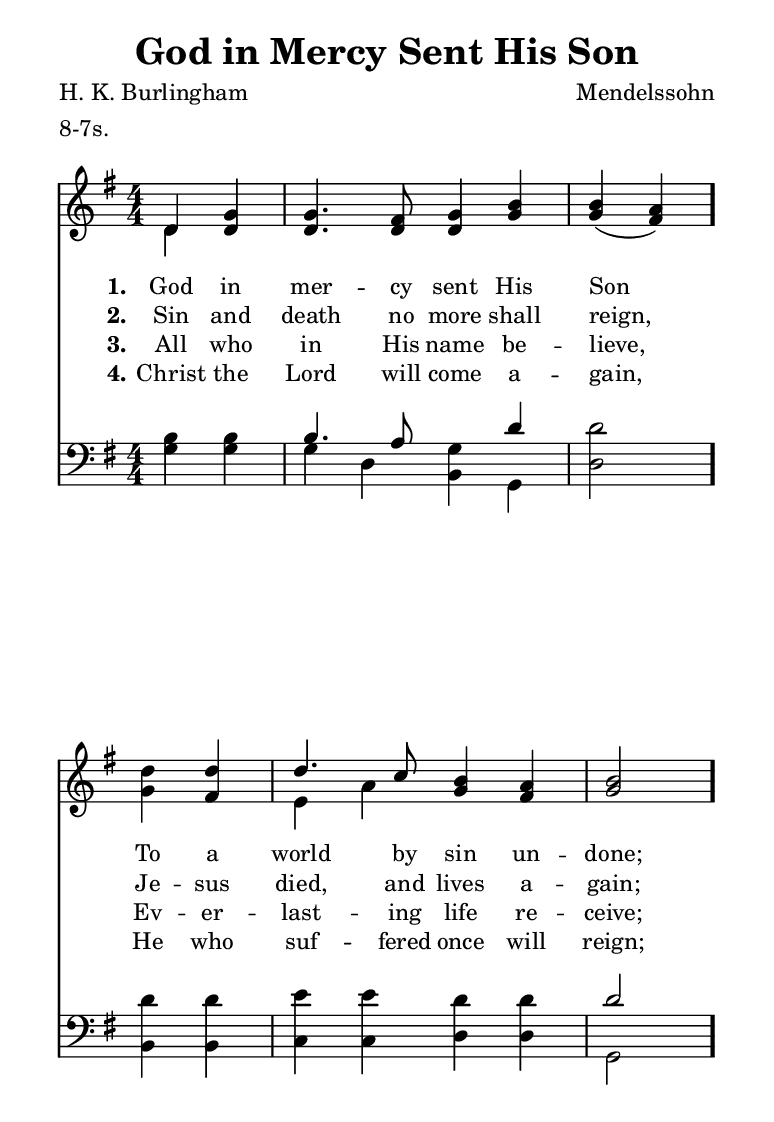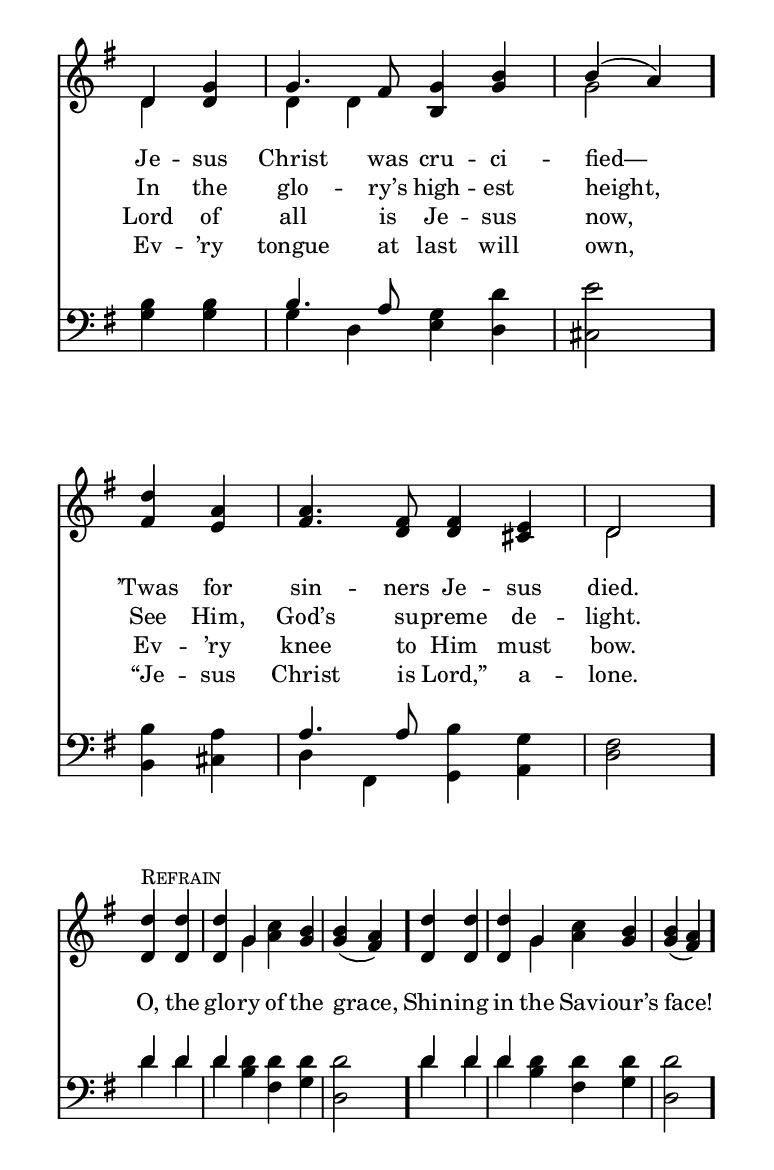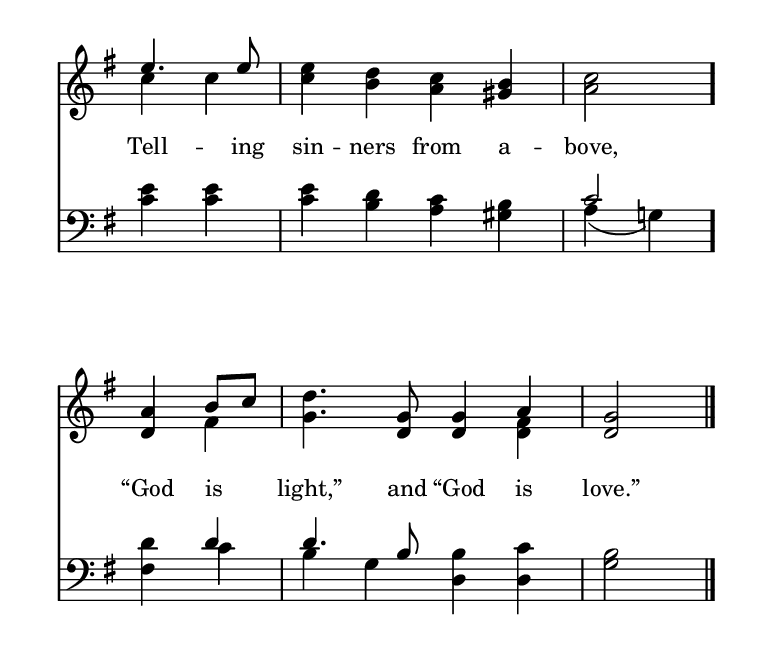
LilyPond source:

\include "common/global.ily"
\paper {
  \include "common/paper.ily"
}

\header{
  hymnnumber = "16"
  title = "God in Mercy Sent His Son"
  tunename = "Herald Angels"
  meter = "8-7s."
  poet = "H. K. Burlingham"
  composer = "Mendelssohn"
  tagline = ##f
}

% for fermata in MIDI
ta = { \tempo 4=80 }
tb = { \tempo 4=40 }

patternAA = { c4 c4 | c4. c8 c4 c4 | c4( c4) } % Line 1 soprano / alto / bass, Line 3 soprano
patternAB = { c4 c4 | c4. c8 c4 c4 | c2 } % Line 1 tenor, Line 2 soprano, Line 3 tenor, Line 4 soprano / alto / tenor
patternAC = { c4 c8[ c8 ] | c4. c8 c4 c4 | c2 } % Refrain line 4 soprano

patternBA = { c4 c4 | c4 c4 c4 c4 | c2 } % Line 2 alto, Line 3 alto / bass, Line 4 bass, Refrain line 1 / 2 tenor / bass, Refrain line 3 tenor, Refrain line 4 bass
patternBB = { c4 c4 | c4 c4 c4 c4 | c4( c4) } % Refrain line 1 / 2 soprano / alto, Refrain line 3 bass
patternBC = { c4. c8 | c4 c4 c4 c4 | c2 } % Refrain line 3 soprano

global = {
  \include "common/overrides.ily"
  \override Staff.TimeSignature.style = #'numbered
  \time 4/4
  \override Score.MetronomeMark.transparent = ##t % hide all fermata changes too
  \ta
  \key g \major
  \partial 2
  \autoBeamOff
}

notesSoprano = {
\global
\relative c' {

  \changePitch \patternAA { d g   | g fis g b   | b a }
  \changePitch \patternAB { d d   | d c b a     | b   }
  \changePitch \patternAA { d, g  | g fis g b   | b a }
  \changePitch \patternAB { d a   | a fis fis e | d   }

  << s^\markup { \small \caps "Refrain" }
  \changePitch \patternBB { d' d  | d g, c b    | b a } >>
  \changePitch \patternBB { d d   | d g, c b    | b a }
  \changePitch \patternBC { e' e  | e d c b     | c   }
  \changePitch \patternAC { a b c | d g, g a    | g   }

  \bar "|."

}
}

notesAlto = {
\global
\relative e' {

  \changePitch \patternAA { d d    | d d d g       | g fis }
  \changePitch \patternBA { g fis  | e a g fis     | g     }
  \changePitch \patternBA { d d    | d d b g'      | g     }
  \changePitch \patternAB { fis e  | fis d d cis   | d     }

  \changePitch \patternBB { d d    | d g a g       | g fis }
  \changePitch \patternBB { d d    | d g a g       | g fis }
  \changePitch \patternBA { c' c   | c b a gis     | a     }
  \changePitch \patternAB { d, fis | g d d <d fis> | d     }

}
}

notesTenor = {
\global
\relative a {

  \changePitch \patternAB { b b  | b a g d' | d   }
  \changePitch \patternBA { d d  | e e d d  | d   }
  \changePitch \patternAB { b b  | b a g d' | e   }
  \changePitch \patternAB { b a  | a a b g  | fis }

  \changePitch \patternBA { d' d | d d d d  | d   }
  \changePitch \patternBA { d d  | d d d d  | d   }
  \changePitch \patternBA { e e  | e d c b  | c   }
  \changePitch \patternAB { d d  | d b b c  | b   }

}
}

notesBass = {
\global
\relative f {

  \changePitch \patternBA { g g    | g d b g    | d'   }
  \changePitch \patternBA { b b    | c c d d    | g,   }
  \changePitch \patternBA { g' g   | g d e d    | cis  }
  \changePitch \patternBA { b cis! | d fis, g a | d    }

  \changePitch \patternBA { d' d   | d b fis g  | d    }
  \changePitch \patternBA { d' d   | d b fis g  | d    }
  \changePitch \patternBB { c' c   | c b a gis  | a g! }
  \changePitch \patternBA { fis c' | b g d d    | g    }

}
}

notesLower = {
\global
\relative f {

  \repeat unfold 48 \skip 4
  \override NoteHead.font-size = #-4
  c2 | c2 c4 e4

}
}

Refrain = \lyricmode {

O, the glo -- ry of the grace, \bar "."
Shin -- ing in the Sav -- iour’s face! \bar "." \break
Tell -- ing sin -- ners from a -- bove, \bar "."
“God is light,” and “God is love.” \bar "." \break

}

wordsA = \lyricmode {
\set stanza = "1."

God in mer -- cy sent His Son \bar "."
To a world by sin un -- done; \bar "." \break
Je -- sus Christ was cru -- ci -- fied— \bar "."
’Twas for sin -- ners Je -- sus died. \bar "." \break

}

wordsB = \lyricmode {
\set stanza = "2."

Sin and death no more shall reign,
Je -- sus died, and lives a -- gain;
In the glo -- ry’s high -- est height,
See Him, God’s su -- preme de -- light.

\Refrain

}

wordsC = \lyricmode {
\set stanza = "3."

All who in His name be -- lieve,
Ev -- er -- last -- ing life re -- ceive;
Lord of all is Je -- sus now,
Ev -- ’ry knee to Him must bow.

}

wordsD = \lyricmode {
\set stanza = "4."

Christ the Lord will come a -- gain,
He who suf -- fered once will reign;
Ev -- ’ry tongue at last will own,
“Je -- sus Christ is Lord,” a -- lone.

}

\score {
  \context ChoirStaff <<
    \context Staff = upper <<
      \set Staff.autoBeaming = ##f
      \set ChoirStaff.systemStartDelimiter = #'SystemStartBar
      \set ChoirStaff.printPartCombineTexts = ##f
      \partcombine #'(2 . 9) \notesSoprano \notesAlto
      \context NullVoice = sopranos { \voiceOne << \notesSoprano >> }
      \context NullVoice = altos { \voiceTwo << \notesAlto >> }
      \context Lyrics = one   \lyricsto sopranos \wordsA
      \context Lyrics = two   \lyricsto sopranos \wordsB
      \context Lyrics = three \lyricsto sopranos \wordsC
      \context Lyrics = four  \lyricsto sopranos \wordsD
    >>
    \context Staff = men <<
      \set Staff.autoBeaming = ##f
      \clef bass
      \set ChoirStaff.printPartCombineTexts = ##f
      \partcombine #'(2 . 9) \notesTenor \notesBass
      \context NullVoice = tenors { \voiceOne << \notesTenor >> }
      \context NullVoice = basses { \voiceTwo << \notesBass >> }
      % TODO share stems properly
      %\context Voice = loweryet { \voiceFour << \notesLower >> }
    >>
  >>
  \layout {
    \include "common/layout.ily"
  }
  \midi{
    \include "common/midi.ily"
  }
}

\version "2.19.49"  % necessary for upgrading to future LilyPond versions.

% vi:set et ts=2 sw=2 ai nocindent syntax=lilypond:
